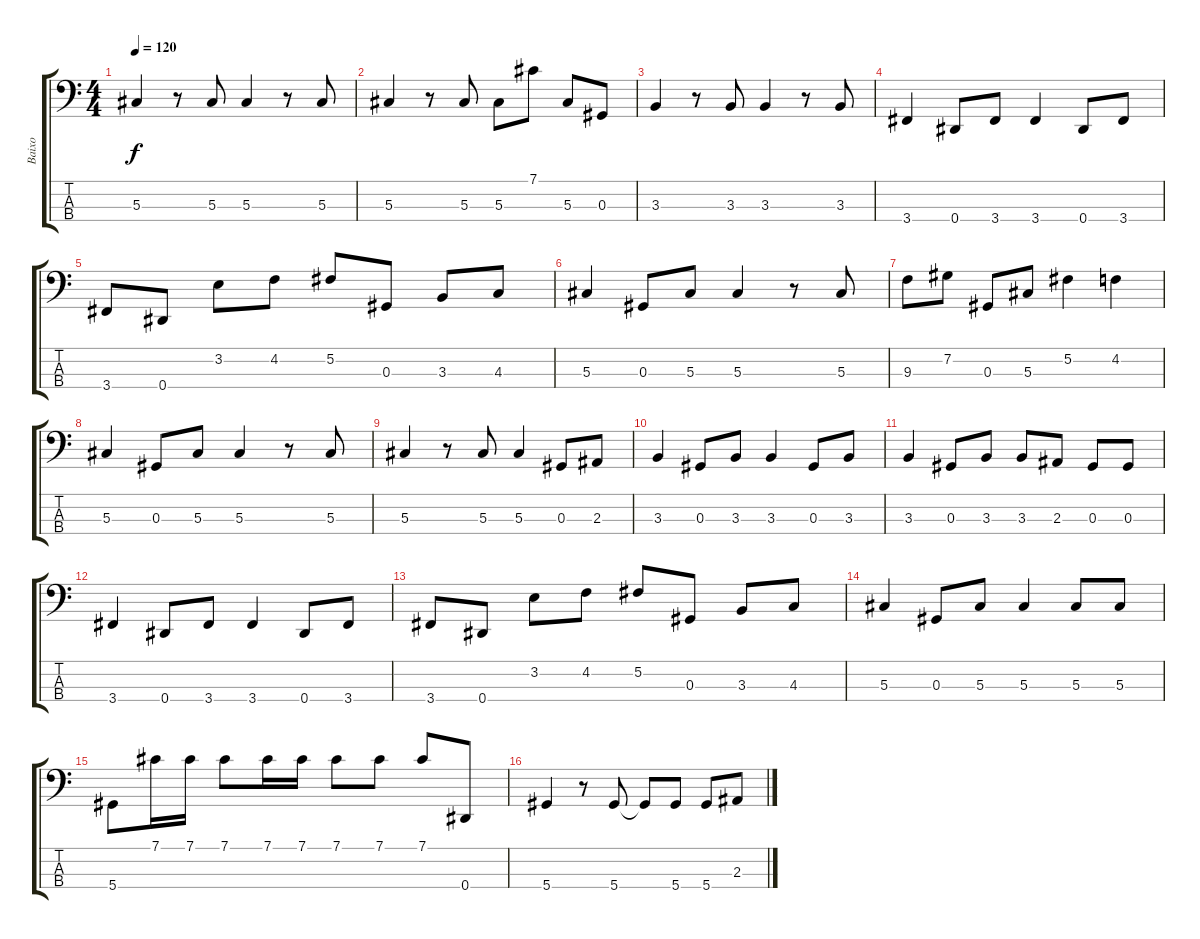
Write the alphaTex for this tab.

\track ("Baixo" "Baixo") {instrument contrabass}
\staff {score tabs}
\tuning (Gb2 Db2 Ab1 Eb1) {hide}
\ts (4 4)
\tempo 120
\clef f4
\ks c
5.3.4{dy f} r.8 5.3.8 5.3.4 r.8 5.3.8 |
5.3.4 r.8 5.3.8 5.3.8 7.1.8 5.3.8 0.3.8 |
3.3.4 r.8 3.3.8 3.3.4 r.8 3.3.8 |
3.4.4 0.4.8 3.4.8 3.4.4 0.4.8 3.4.8 |
3.4.8 0.4.8 3.2.8 4.2.8 5.2.8 0.3.8 3.3.8 4.3.8 |
5.3.4 0.3.8 5.3.8 5.3.4 r.8 5.3.8 |
9.3.8 7.2.8 0.3.8 5.3.8 5.2.4 4.2.4 |
5.3.4 0.3.8 5.3.8 5.3.4 r.8 5.3.8 |
5.3.4 r.8 5.3.8 5.3.4 0.3.8 2.3.8 |
3.3.4 0.3.8 3.3.8 3.3.4 0.3.8 3.3.8 |
3.3.4 0.3.8 3.3.8 3.3.8 2.3.8 0.3.8 0.3.8 |
3.4.4 0.4.8 3.4.8 3.4.4 0.4.8 3.4.8 |
3.4.8 0.4.8 3.2.8 4.2.8 5.2.8 0.3.8 3.3.8 4.3.8 |
5.3.4 0.3.8 5.3.8 5.3.4 5.3.8 5.3.8 |
5.4.8 7.1.16 7.1.16 7.1.8 7.1.16 7.1.16 7.1.8 7.1.8 7.1.8 0.4.8 |
5.4.4 r.8 5.4.8 5.4{t}.8 5.4.8 5.4.8 2.3.8
